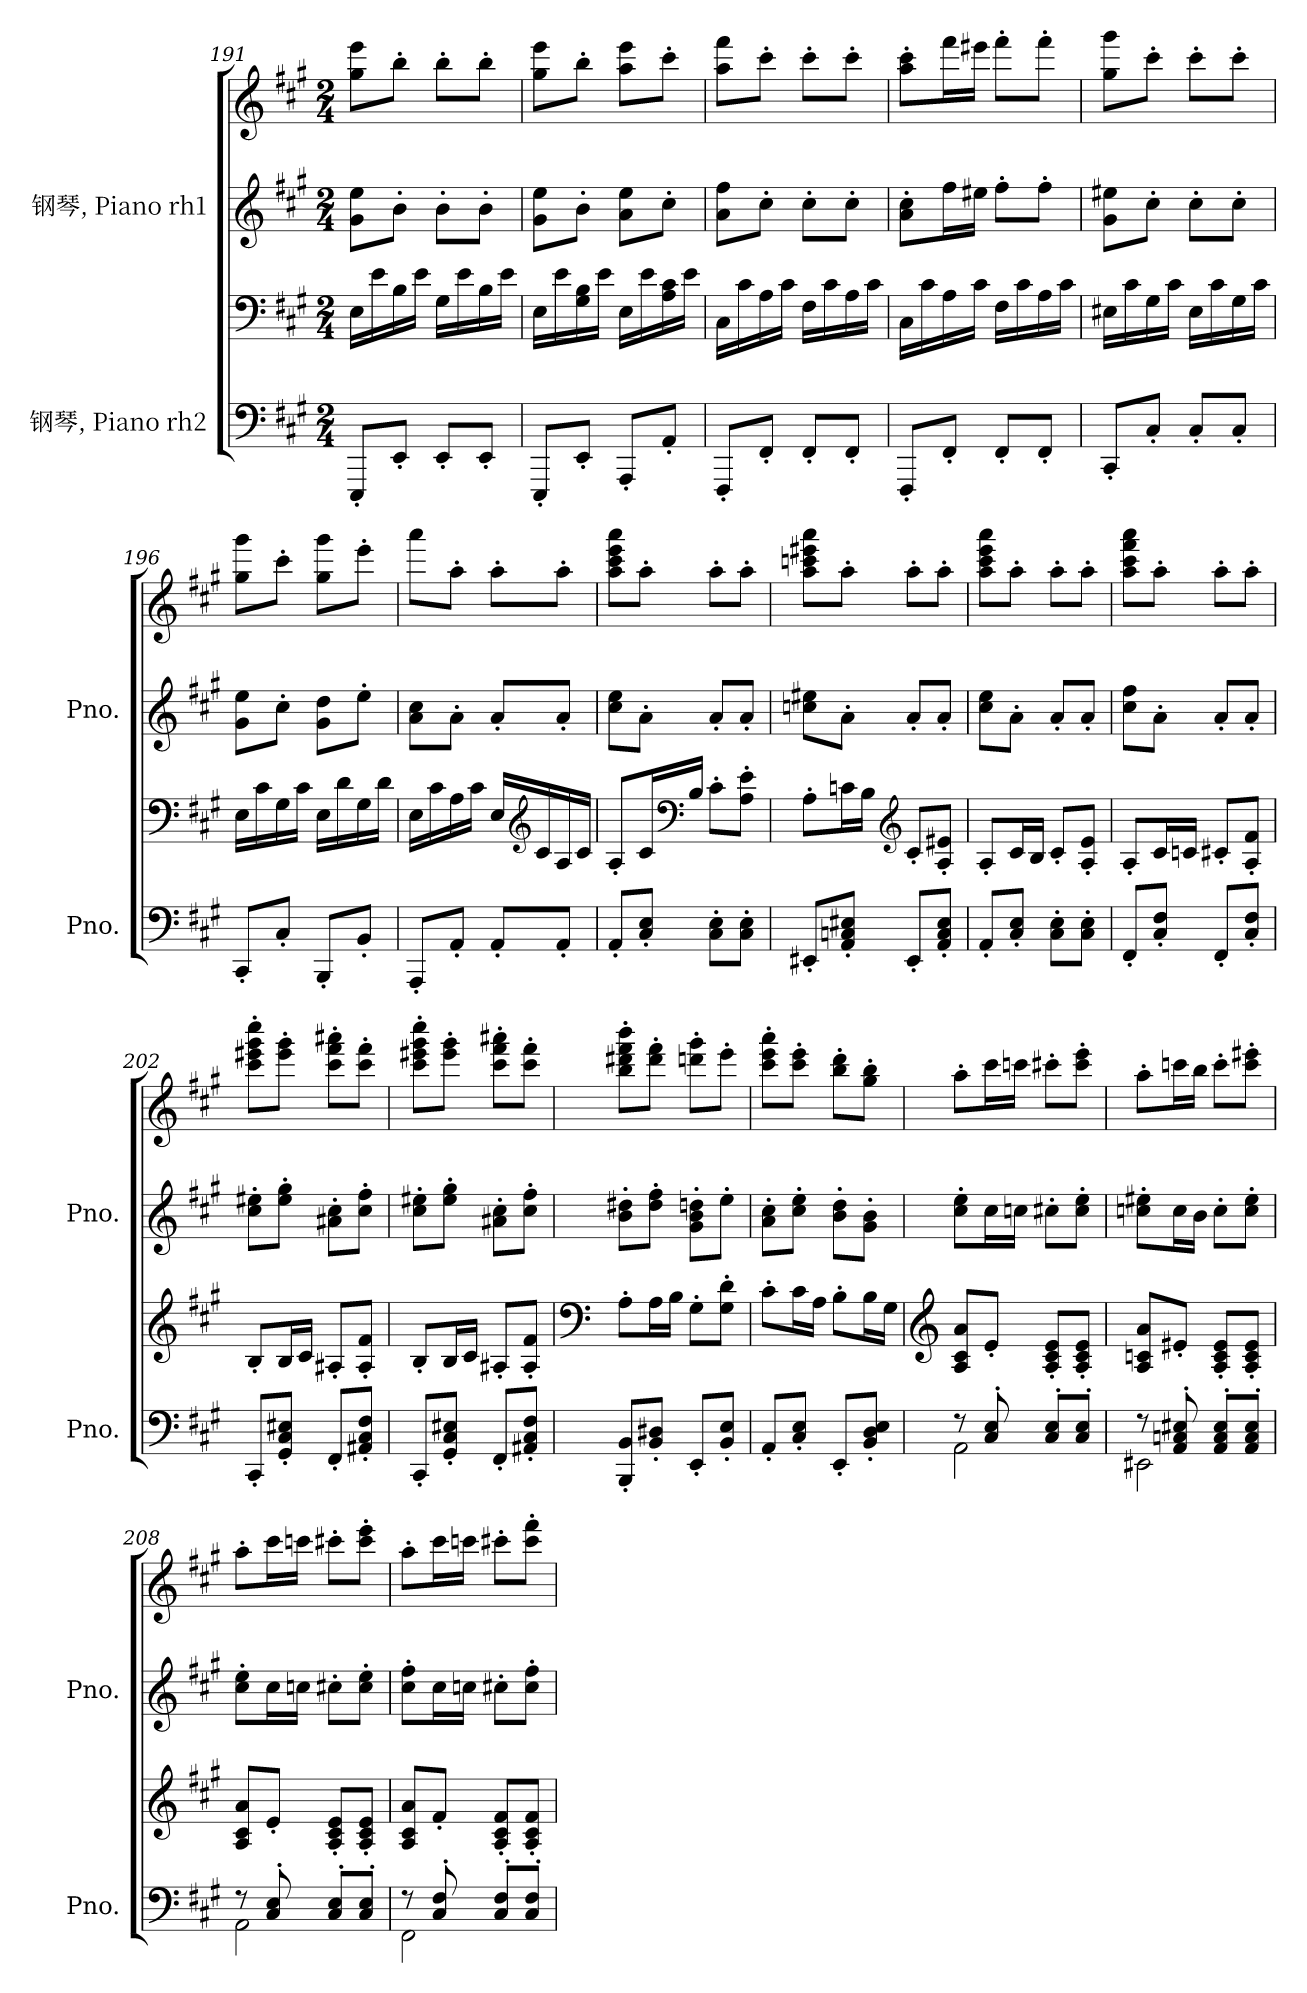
**kern	**kern	**kern	**kern
*part2	*part2	*part1	*part1
*staff4	*staff3	*staff2	*staff1
*I"钢琴, Piano rh2	*	*I"钢琴, Piano rh1	*
*I'Pno.	*	*I'Pno.	*
*clefF4	*clefF4	*clefG2	*clefG2
*k[f#c#g#]	*k[f#c#g#]	*k[f#c#g#]	*k[f#c#g#]
*M2/4	*M2/4	*M2/4	*M2/4
=191	=191	=191	=191
8EEE'/L	16E\LL	8g#\ 8ee\L	8gg#\ 8eee\L
.	16e\	.	.
8EE'/J	16B\	8b'\J	8bb'\J
.	16e\JJ	.	.
8EE'/L	16G#\LL	8b'\L	8bb'\L
.	16e\	.	.
8EE'/J	16B\	8b'\J	8bb'\J
.	16e\JJ	.	.
=192	=192	=192	=192
8EEE'/L	16E\LL	8g#\ 8ee\L	8gg#\ 8eee\L
.	16e\	.	.
8EE'/J	16G#\ 16B\	8b'\J	8bb'\J
.	16e\JJ	.	.
8AAA'/L	16E\LL	8a\ 8ee\L	8aa\ 8eee\L
.	16e\	.	.
8AA'/J	16A\ 16c#\	8cc#'\J	8ccc#'\J
.	16e\JJ	.	.
!!LO:LB:g=z
=193	=193	=193	=193
8FFF#'/L	16C#\LL	8a\ 8ff#\L	8aa\ 8fff#\L
.	16c#\	.	.
8FF#'/J	16A\	8cc#'\J	8ccc#'\J
.	16c#\JJ	.	.
8FF#'/L	16F#\LL	8cc#'\L	8ccc#'\L
.	16c#\	.	.
8FF#'/J	16A\	8cc#'\J	8ccc#'\J
.	16c#\JJ	.	.
=194	=194	=194	=194
8FFF#'/L	16C#\LL	8a\' 8cc#\'L	8aa\' 8ccc#\'L
.	16c#\	.	.
8FF#'/J	16A\	16ff#\L	16fff#\L
.	16c#\JJ	16ee#X\JJ	16eee#X\JJ
8FF#'/L	16F#\LL	8ff#'\L	8fff#'\L
.	16c#\	.	.
8FF#'/J	16A\	8ff#'\J	8fff#'\J
.	16c#\JJ	.	.
=195	=195	=195	=195
8CC#'/L	16E#X\LL	8g#\ 8ee#X\L	8gg#\ 8ggg#\L
.	16c#\	.	.
8C#'/J	16G#\	8cc#'\J	8ccc#'\J
.	16c#\JJ	.	.
8C#'/L	16E#\LL	8cc#'\L	8ccc#'\L
.	16c#\	.	.
8C#'/J	16G#\	8cc#'\J	8ccc#'\J
.	16c#\JJ	.	.
=196	=196	=196	=196
8CC#'/L	16E\LL	8g#\ 8ee\L	8gg#\ 8ggg#\L
.	16c#\	.	.
8C#'/J	16G#\	8cc#'\J	8ccc#'\J
.	16c#\JJ	.	.
8BBB'/L	16E\LL	8g#\ 8dd\L	8gg#\ 8ggg#\L
.	16d\	.	.
8BB'/J	16G#\	8ee'\J	8eee'\J
.	16d\JJ	.	.
!!LO:LB:g=z
=197	=197	=197	=197
8AAA'/L	16E\LL	8a\ 8cc#\L	8aaa\L
.	16c#\	.	.
8AA'/J	16A\	8a'\J	8aa'\J
.	16c#\JJ	.	.
8AA'/L	16E/LL	8a'/L	8aa'\L
*	*clefG2	*	*
.	16c#/	.	.
8AA'/J	16A/	8a'/J	8aa'\J
.	16c#/JJ	.	.
=198	=198	=198	=198
8AA'/L	8A'/L	8cc#\ 8ee\L	8aa\ 8ccc#\ 8eee\ 8aaa\L
8C#/' 8E/'J	16c#/L	8a'\J	8aa'\J
*	*clefF4	*	*
.	16B/JJ	.	.
8C#\' 8E\'L	8c#'\L	8a'/L	8aa'\L
8C#\' 8E\'J	8A\' 8e\'J	8a'/J	8aa'\J
=199	=199	=199	=199
8EE#X'/L	8A'\L	8ccn\ 8ee#X\L	8aa\ 8cccn\ 8eee#X\ 8aaa\L
8AA/' 8Cn/' 8E#X/'J	16cn\L	8a'\J	8aa'\J
.	16B\JJ	.	.
*	*clefG2	*	*
8EE#'/L	8c'/L	8a'/L	8aa'\L
8AA/' 8C/' 8E#/'J	8A/' 8e#X/'J	8a'/J	8aa'\J
=200	=200	=200	=200
8AA'/L	8A'/L	8cc#\ 8ee\L	8aa\ 8ccc#\ 8eee\ 8aaa\L
8C#/' 8E/'J	16c#/L	8a'\J	8aa'\J
.	16B/JJ	.	.
8C#\' 8E\'L	8c#'/L	8a'/L	8aa'\L
8C#\' 8E\'J	8A/' 8e/'J	8a'/J	8aa'\J
!!LO:PB:g=z
=201	=201	=201	=201
8FF#'/L	8A'/L	8cc#\ 8ff#\L	8aa\ 8ccc#\ 8fff#\ 8aaa\L
8C#/' 8F#/'J	16c#/L	8a'\J	8aa'\J
.	16cn/JJ	.	.
8FF#'/L	8c#X'/L	8a'/L	8aa'\L
8C#/' 8F#/'J	8A/' 8f#/'J	8a'/J	8aa'\J
=202	=202	=202	=202
8CC#'/L	8B'/L	8cc#\' 8ee#X\'L	8ccc#\' 8eee#X\' 8ggg#\' 8cccc#\'L
8GG#/' 8C#/' 8E#X/'J	16B/L	8ee#\' 8gg#\'J	8eee#\' 8ggg#\'J
.	16c#/JJ	.	.
8FF#'/L	8A#X'/L	8a#X\' 8cc#\'L	8ccc#\' 8fff#\' 8aaa#X\'L
8AA#X/' 8C#/' 8F#/'J	8A#/' 8f#/'J	8cc#\' 8ff#\'J	8ccc#\' 8fff#\'J
=203	=203	=203	=203
8CC#'/L	8B'/L	8cc#\' 8ee#X\'L	8ccc#\' 8eee#X\' 8ggg#\' 8cccc#\'L
8GG#/' 8C#/' 8E#X/'J	16B/L	8ee#\' 8gg#\'J	8eee#\' 8ggg#\'J
.	16c#/JJ	.	.
8FF#'/L	8A#X'/L	8a#X\' 8cc#\'L	8ccc#\' 8fff#\' 8aaa#X\'L
8AA#X/' 8C#/' 8F#/'J	8A#/' 8f#/'J	8cc#\' 8ff#\'J	8ccc#\' 8fff#\'J
=204	=204	=204	=204
*	*clefF4	*	*
8BBB/' 8BB/'L	8A'\L	8b\' 8dd#X\'L	8bb\' 8ddd#X\' 8fff#\' 8bbb\'L
8BB/' 8D#X/'J	16A\L	8dd#\' 8ff#\'J	8ddd#\' 8fff#\'J
.	16B\JJ	.	.
8EE'/L	8G#'\L	8g#\' 8b\' 8ddn\'L	8dddn\' 8ggg#\'L
8BB/' 8E/'J	8G#\' 8d\'J	8ee'\J	8eee'\J
!!LO:LB:g=z
=205	=205	=205	=205
8AA'/L	8c#'\L	8a\' 8cc#\'L	8ccc#\' 8eee\' 8aaa\'L
8C#/' 8E/'J	16c#\L	8cc#\' 8ee\'J	8ccc#\' 8eee\'J
.	16A\JJ	.	.
8EE'/L	8B'\L	8b\' 8dd\'L	8bb\' 8ddd\'L
8BB/' 8D/' 8E/'J	16B\L	8g#\' 8b\'J	8gg#\' 8bb\'J
.	16G#\JJ	.	.
=206	=206	=206	=206
*	*clefG2	*	*
*^	*	*	*
8r	2AA\	8A/ 8c#/ 8a/L	8cc#\' 8ee\'L	8aa'\L
8C#/' 8E/'	.	8e'/J	16cc#\L	16ccc#\L
.	.	.	16ccn\JJ	16cccn\JJ
8C#/' 8E/'L	.	8A/' 8c#/' 8e/'L	8cc#X'\L	8ccc#X'\L
8C#/' 8E/'J	.	8A/' 8c#/' 8e/'J	8cc#\' 8ee\'J	8ccc#\' 8eee\'J
=207	=207	=207	=207	=207
8r	2EE#X\	8A/ 8cn/ 8a/L	8ccn\' 8ee#X\'L	8aa'\L
8AA/' 8Cn/' 8E#X/'	.	8e#X'/J	16cc\L	16cccn\L
.	.	.	16b\JJ	16bb\JJ
8AA/' 8C/' 8E#/'L	.	8A/' 8c/' 8e#/'L	8cc'\L	8ccc'\L
8AA/' 8C/' 8E#/'J	.	8A/' 8c/' 8e#/'J	8cc\' 8ee#\'J	8ccc\' 8eee#X\'J
=208	=208	=208	=208	=208
8r	2AA\	8A/ 8c#/ 8a/L	8cc#\' 8ee\'L	8aa'\L
8C#/' 8E/'	.	8e'/J	16cc#\L	16ccc#\L
.	.	.	16ccn\JJ	16cccn\JJ
8C#/' 8E/'L	.	8A/' 8c#/' 8e/'L	8cc#X'\L	8ccc#X'\L
8C#/' 8E/'J	.	8A/' 8c#/' 8e/'J	8cc#\' 8ee\'J	8ccc#\' 8eee\'J
!!LO:LB:g=z
=209	=209	=209	=209	=209
8r	2FF#\	8A/ 8c#/ 8a/L	8cc#\' 8ff#\'L	8aa'\L
8C#/' 8F#/'	.	8f#'/J	16cc#\L	16ccc#\L
.	.	.	16ccn\JJ	16cccn\JJ
8C#/' 8F#/'L	.	8A/' 8c#/' 8f#/'L	8cc#X'\L	8ccc#X'\L
8C#/' 8F#/'J	.	8A/' 8c#/' 8f#/'J	8cc#\' 8ff#\'J	8ccc#\' 8fff#\'J
*v	*v	*	*	*
=	=	=	=
*-	*-	*-	*-
